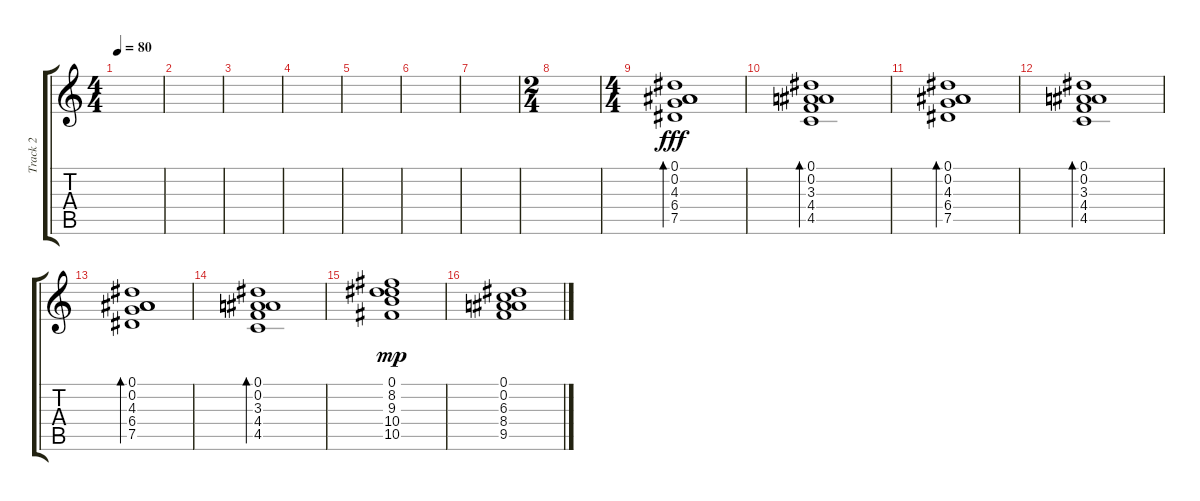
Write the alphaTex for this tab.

\track ("Track 2" "Track 2") {instrument acousticguitarsteel}
\staff {score tabs}
\tuning (Eb4 Bb3 Gb3 Db3 Ab2 Eb2) {hide}
\ts (4 4)
\tempo 80
\clef g2
\ks c
|
|
|
|
|
|
|
\ts (2 4)
|
\ts (4 4)
(0.1 0.2 4.3 6.4 7.5).1{bd 60 dy fff} |
(0.1 0.2 3.3 4.4 4.5).1{bd 120} |
(0.1 0.2 4.3 6.4 7.5).1{bd 60} |
(0.1 0.2 3.3 4.4 4.5).1{bd 120} |
(0.1 0.2 4.3 6.4 7.5).1{bd 60} |
(0.1 0.2 3.3 4.4 4.5).1{bd 120} |
(0.1 8.2 9.3 10.4 10.5).1{dy mp} |
(0.1 0.2 6.3 8.4 9.5).1
